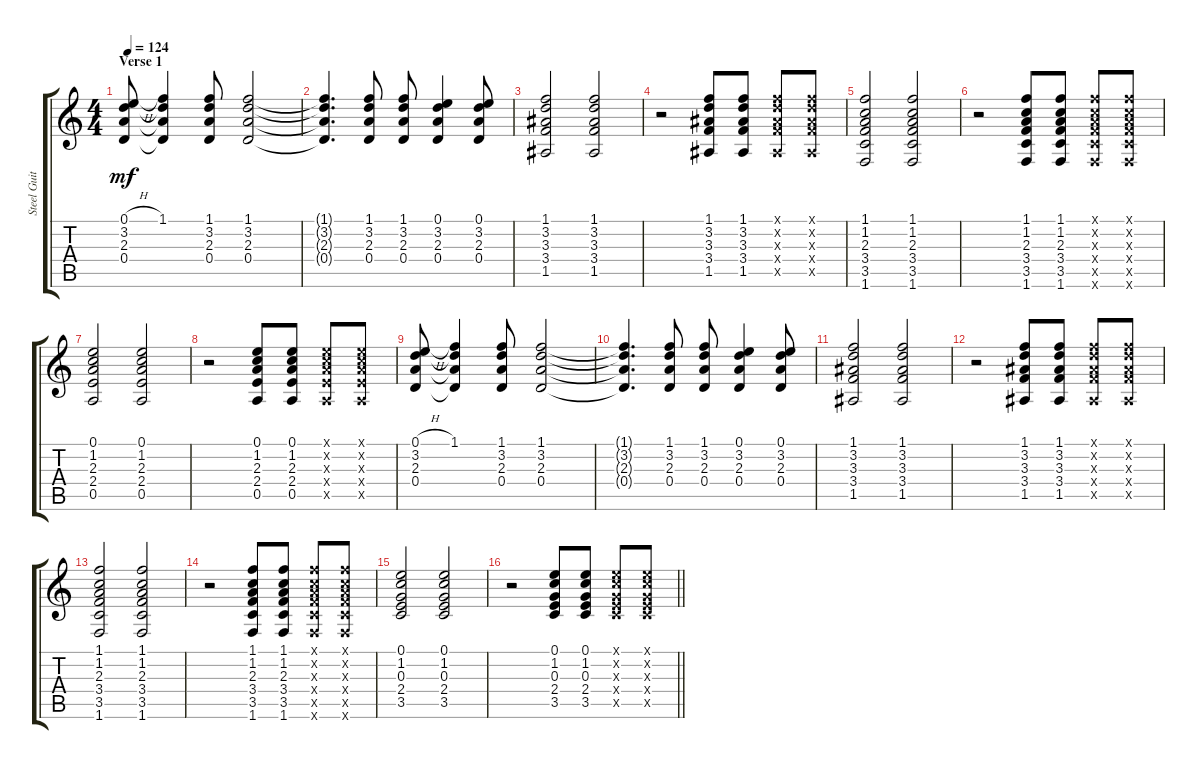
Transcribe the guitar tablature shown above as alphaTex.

\track ("Steel Guitar" "Steel Guit") {instrument acousticguitarsteel}
\staff {score tabs}
\tuning (E4 B3 G3 D3 A2 E2) {hide}
\ts (4 4)
\section ("" "Verse 1")
\tempo 124
\clef g2
\ks c
(0.1{h} 3.2 2.3 0.4).8{dy mf} (1.1 3.2{t} 2.3{t} 0.4{t}).4 (1.1 3.2 2.3 0.4).8 (1.1 3.2 2.3 0.4).2 |
(1.1{t} 3.2{t} 2.3{t} 0.4{t}).4{d} (1.1 3.2 2.3 0.4).8 (1.1 3.2 2.3 0.4).8 (0.1 3.2 2.3 0.4).4 (0.1 3.2 2.3 0.4).8 |
(1.1 3.2 3.3 3.4 1.5).2 (1.1 3.2 3.3 3.4 1.5).2 |
r.2 (1.1 3.2 3.3 3.4 1.5).8 (1.1 3.2 3.3 3.4 1.5).8 (1.1{x} 3.2{x} 3.3{x} 3.4{x} 1.5{x}).8 (1.1{x} 3.2{x} 3.3{x} 3.4{x} 1.5{x}).8 |
(1.1 1.2 2.3 3.4 3.5 1.6).2 (1.1 1.2 2.3 3.4 3.5 1.6).2 |
r.2 (1.1 1.2 2.3 3.4 3.5 1.6).8 (1.1 1.2 2.3 3.4 3.5 1.6).8 (1.1{x} 1.2{x} 2.3{x} 3.4{x} 3.5{x} 1.6{x}).8 (1.1{x} 1.2{x} 2.3{x} 3.4{x} 3.5{x} 1.6{x}).8 |
(0.1 1.2 2.3 2.4 0.5).2 (0.1 1.2 2.3 2.4 0.5).2 |
r.2 (0.1 1.2 2.3 2.4 0.5).8 (0.1 1.2 2.3 2.4 0.5).8 (0.1{x} 1.2{x} 2.3{x} 2.4{x} 0.5{x}).8 (0.1{x} 1.2{x} 2.3{x} 2.4{x} 0.5{x}).8 |
(0.1{h} 3.2 2.3 0.4).8 (1.1 3.2{t} 2.3{t} 0.4{t}).4 (1.1 3.2 2.3 0.4).8 (1.1 3.2 2.3 0.4).2 |
(1.1{t} 3.2{t} 2.3{t} 0.4{t}).4{d} (1.1 3.2 2.3 0.4).8 (1.1 3.2 2.3 0.4).8 (0.1 3.2 2.3 0.4).4 (0.1 3.2 2.3 0.4).8 |
(1.1 3.2 3.3 3.4 1.5).2 (1.1 3.2 3.3 3.4 1.5).2 |
r.2 (1.1 3.2 3.3 3.4 1.5).8 (1.1 3.2 3.3 3.4 1.5).8 (1.1{x} 3.2{x} 3.3{x} 3.4{x} 1.5{x}).8 (1.1{x} 3.2{x} 3.3{x} 3.4{x} 1.5{x}).8 |
(1.1 1.2 2.3 3.4 3.5 1.6).2 (1.1 1.2 2.3 3.4 3.5 1.6).2 |
r.2 (1.1 1.2 2.3 3.4 3.5 1.6).8 (1.1 1.2 2.3 3.4 3.5 1.6).8 (1.1{x} 1.2{x} 2.3{x} 3.4{x} 3.5{x} 1.6{x}).8 (1.1{x} 1.2{x} 2.3{x} 3.4{x} 3.5{x} 1.6{x}).8 |
(0.1 1.2 0.3 2.4 3.5).2 (0.1 1.2 0.3 2.4 3.5).2 |
\barLineRight lightlight
r.2 (0.1 1.2 0.3 2.4 3.5).8 (0.1 1.2 0.3 2.4 3.5).8 (0.1{x} 1.2{x} 0.3{x} 2.4{x} 3.5{x}).8 (0.1{x} 1.2{x} 0.3{x} 2.4{x} 3.5{x}).8
